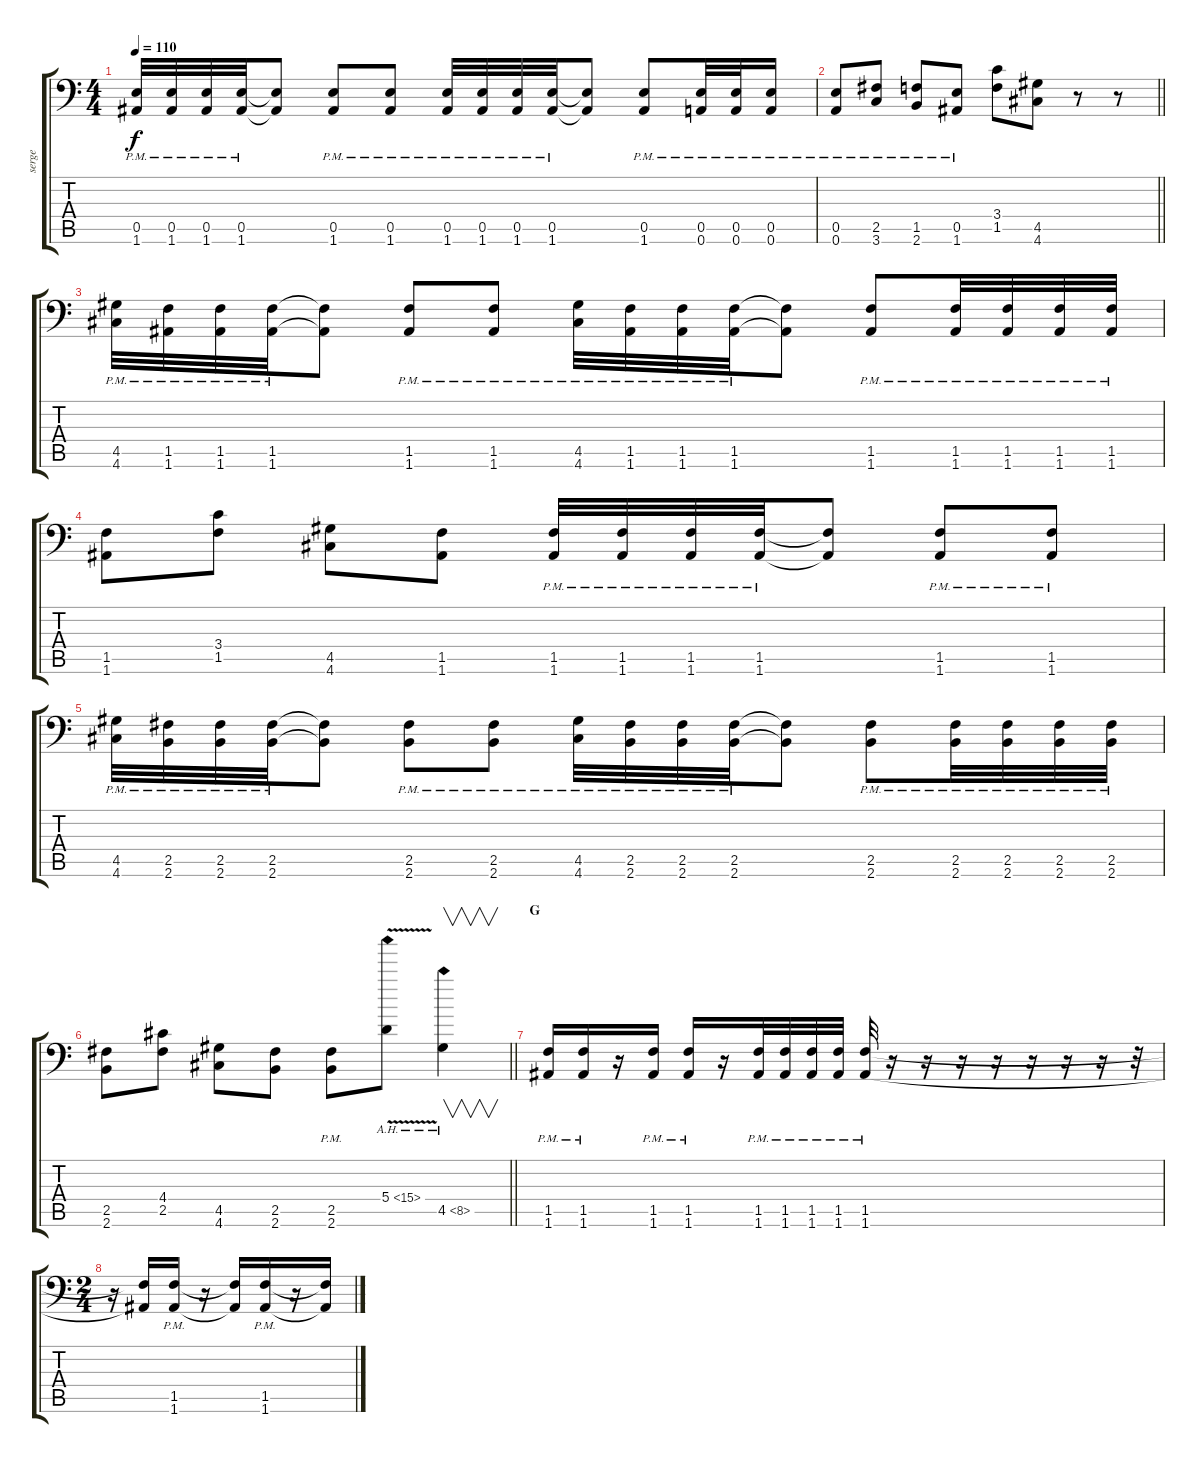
\track ("serge" "serge") {instrument distortionguitar}
\staff {score tabs}
\tuning (B3 Gb3 D3 A2 E2 A1) {hide}
\ts (4 4)
\tempo 110
\clef f4
\ks c
(0.5 1.6{pm}).32{dy f} (0.5 1.6{pm}).32 (0.5 1.6{pm}).32 (0.5 1.6{pm}).32 (0.5{t} 1.6{t}).8 (0.5 1.6{pm}).8 (0.5 1.6{pm}).8 (0.5 1.6{pm}).32 (0.5 1.6{pm}).32 (0.5 1.6{pm}).32 (0.5 1.6{pm}).32 (0.5{t} 1.6{t}).8 (0.5 1.6{pm}).8 (0.5 0.6{pm}).32 (0.5 0.6{pm}).32 (0.5 0.6{pm}).16 |
\barLineRight lightlight
(0.5 0.6{pm}).8 (2.5 3.6{pm}).8 (1.5 2.6{pm}).8 (0.5 1.6{pm}).8 (3.4 1.5).8 (4.5 4.6).8 r.8 r.8 |
(4.5 4.6{pm}).32 (1.5 1.6{pm}).32 (1.5 1.6{pm}).32 (1.5 1.6{pm}).32 (1.5{t} 1.6{t}).8 (1.5 1.6{pm}).8 (1.5 1.6{pm}).8 (4.5 4.6{pm}).32 (1.5 1.6{pm}).32 (1.5 1.6{pm}).32 (1.5 1.6{pm}).32 (1.5{t} 1.6{t}).8 (1.5 1.6{pm}).8 (1.5 1.6{pm}).32 (1.5 1.6{pm}).32 (1.5 1.6{pm}).32 (1.5 1.6{pm}).32 |
(1.5 1.6).8 (3.4 1.5).8 (4.5 4.6).8 (1.5 1.6).8 (1.5 1.6{pm}).32 (1.5 1.6{pm}).32 (1.5 1.6{pm}).32 (1.5 1.6{pm}).32 (1.5{t} 1.6{t}).8 (1.5 1.6{pm}).8 (1.5 1.6{pm}).8 |
(4.5 4.6{pm}).32 (2.5 2.6{pm}).32 (2.5 2.6{pm}).32 (2.5 2.6{pm}).32 (2.5{t} 2.6{t}).8 (2.5 2.6{pm}).8 (2.5 2.6{pm}).8 (4.5 4.6{pm}).32 (2.5 2.6{pm}).32 (2.5 2.6{pm}).32 (2.5 2.6{pm}).32 (2.5{t} 2.6{t}).8 (2.5 2.6{pm}).8 (2.5 2.6{pm}).32 (2.5 2.6{pm}).32 (2.5 2.6{pm}).32 (2.5 2.6{pm}).32 |
\barLineRight lightlight
(2.5 2.6).8 (4.4 2.5).8 (4.5 4.6).8 (2.5 2.6).8 (2.5 2.6{pm}).8 5.4{ah 10 v}.8 4.5{ah 4}.4{v} |
\section ("" "G")
(1.5 1.6{pm}).16 (1.5 1.6{pm}).16 r.16 (1.5 1.6{pm}).16 (1.5 1.6{pm}).16 r.16 (1.5 1.6{pm}).32 (1.5 1.6{pm}).32 (1.5 1.6{pm}).32 (1.5 1.6{pm}).32 (1.5 1.6{pm}).32 r.16 r.16 r.16 r.16 r.16 r.16 r.16 r.32 |
\ts (2 4)
r.16 (1.5{t} 1.6{t}).16 (1.5 1.6{pm}).16 r.16 (1.5{t} 1.6{t}).16 (1.5 1.6{pm}).16 r.16 (1.5{t} 1.6{t}).16
